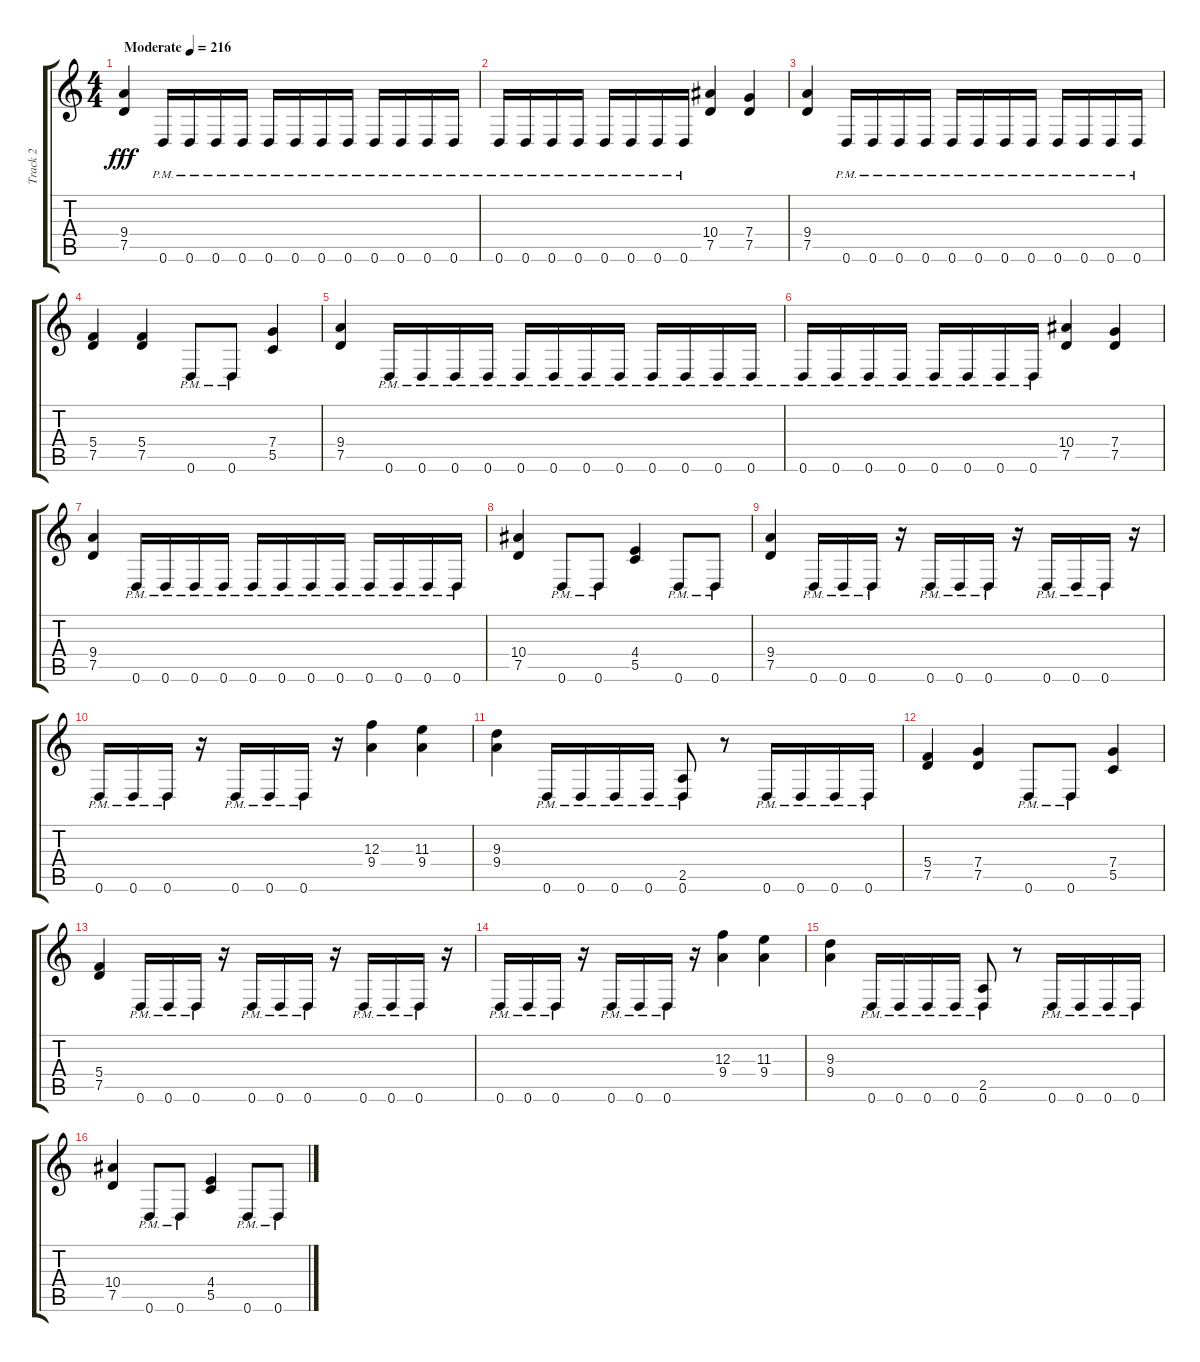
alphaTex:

\track ("Track 2" "Track 2") {instrument distortionguitar}
\staff {score tabs}
\tuning (D4 A3 F3 C3 G2 D2) {hide}
\ts (4 4)
\tempo (216 "Moderate")
\clef g2
\ks c
(9.4 7.5).4{dy fff instrument distortionguitar} 0.6{pm}.16 0.6{pm}.16 0.6{pm}.16 0.6{pm}.16 0.6{pm}.16 0.6{pm}.16 0.6{pm}.16 0.6{pm}.16 0.6{pm}.16 0.6{pm}.16 0.6{pm}.16 0.6{pm}.16 |
0.6{pm}.16 0.6{pm}.16 0.6{pm}.16 0.6{pm}.16 0.6{pm}.16 0.6{pm}.16 0.6{pm}.16 0.6{pm}.16 (10.4 7.5).4 (7.4 7.5).4 |
(9.4 7.5).4 0.6{pm}.16 0.6{pm}.16 0.6{pm}.16 0.6{pm}.16 0.6{pm}.16 0.6{pm}.16 0.6{pm}.16 0.6{pm}.16 0.6{pm}.16 0.6{pm}.16 0.6{pm}.16 0.6{pm}.16 |
(5.4 7.5).4 (5.4 7.5).4 0.6{pm}.8 0.6{pm}.8 (7.4 5.5).4 |
(9.4 7.5).4 0.6{pm}.16 0.6{pm}.16 0.6{pm}.16 0.6{pm}.16 0.6{pm}.16 0.6{pm}.16 0.6{pm}.16 0.6{pm}.16 0.6{pm}.16 0.6{pm}.16 0.6{pm}.16 0.6{pm}.16 |
0.6{pm}.16 0.6{pm}.16 0.6{pm}.16 0.6{pm}.16 0.6{pm}.16 0.6{pm}.16 0.6{pm}.16 0.6{pm}.16 (10.4 7.5).4 (7.4 7.5).4 |
(9.4 7.5).4 0.6{pm}.16 0.6{pm}.16 0.6{pm}.16 0.6{pm}.16 0.6{pm}.16 0.6{pm}.16 0.6{pm}.16 0.6{pm}.16 0.6{pm}.16 0.6{pm}.16 0.6{pm}.16 0.6{pm}.16 |
(10.4 7.5).4 0.6{pm}.8 0.6{pm}.8 (4.4 5.5).4 0.6{pm}.8 0.6{pm}.8 |
(9.4 7.5).4 0.6{pm}.16 0.6{pm}.16 0.6{pm}.16 r.16 0.6{pm}.16 0.6{pm}.16 0.6{pm}.16 r.16 0.6{pm}.16 0.6{pm}.16 0.6{pm}.16 r.16 |
0.6{pm}.16 0.6{pm}.16 0.6{pm}.16 r.16 0.6{pm}.16 0.6{pm}.16 0.6{pm}.16 r.16 (12.3 9.4).4 (11.3 9.4).4 |
(9.3 9.4).4 0.6{pm}.16 0.6{pm}.16 0.6{pm}.16 0.6{pm}.16 (2.5{pm} 0.6{pm}).8 r.8 0.6{pm}.16 0.6{pm}.16 0.6{pm}.16 0.6{pm}.16 |
(5.4 7.5).4 (7.4 7.5).4 0.6{pm}.8 0.6{pm}.8 (7.4 5.5).4 |
(5.4 7.5).4 0.6{pm}.16 0.6{pm}.16 0.6{pm}.16 r.16 0.6{pm}.16 0.6{pm}.16 0.6{pm}.16 r.16 0.6{pm}.16 0.6{pm}.16 0.6{pm}.16 r.16 |
0.6{pm}.16 0.6{pm}.16 0.6{pm}.16 r.16 0.6{pm}.16 0.6{pm}.16 0.6{pm}.16 r.16 (12.3 9.4).4 (11.3 9.4).4 |
(9.3 9.4).4 0.6{pm}.16 0.6{pm}.16 0.6{pm}.16 0.6{pm}.16 (2.5{pm} 0.6{pm}).8 r.8 0.6{pm}.16 0.6{pm}.16 0.6{pm}.16 0.6{pm}.16 |
(10.4 7.5).4 0.6{pm}.8 0.6{pm}.8 (4.4 5.5).4 0.6{pm}.8 0.6{pm}.8
